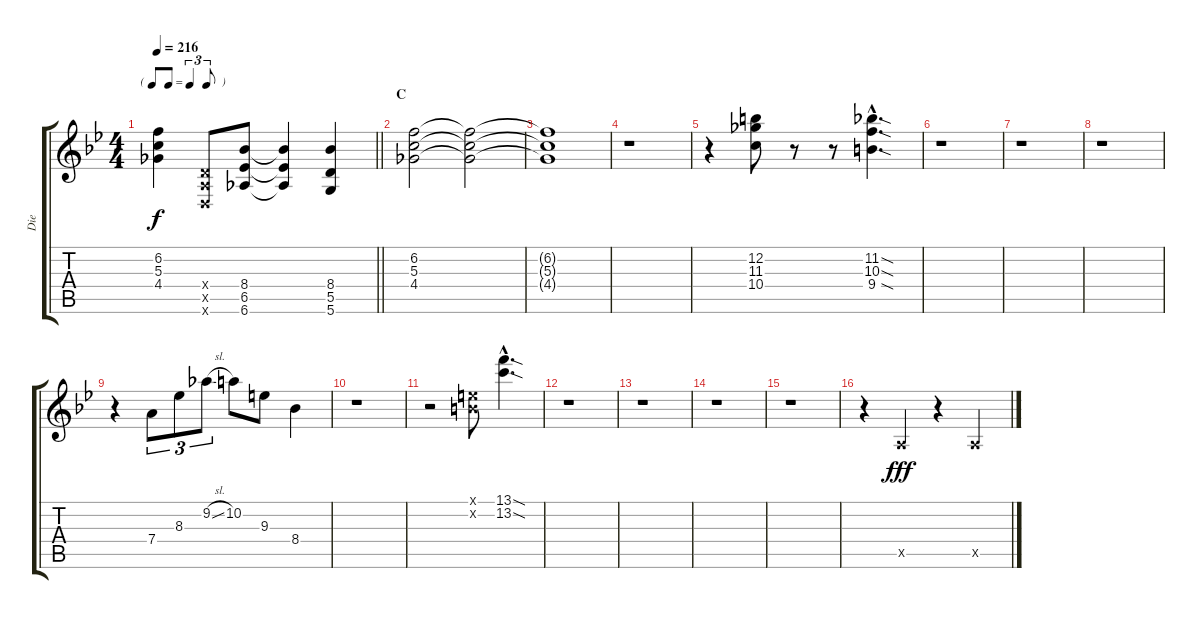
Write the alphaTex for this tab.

\track ("Die" "Die") {instrument distortionguitar}
\staff {score tabs}
\tuning (E4 B3 G3 D3 A2 D2) {hide}
\ts (4 4)
\tf triplet8th
\tempo 216
\clef g2
\barLineRight lightlight
\ks bb
(6.2{t} 5.3{t} 4.4{t}).4{dy f} (0.4{x} 0.5{x} 0.6{x}).8 (8.4 6.5 6.6).8 (8.4{t} 6.5{t} 6.6{t}).4 (8.4 5.5 5.6).4 |
\section ("" "C")
(6.2 5.3 4.4).2{volume 10} (6.2{t} 5.3{t} 4.4{t}).2{volume 4} |
(6.2{t} 5.3{t} 4.4{t}).1 |
r.1 |
r.4 (12.2 11.3 10.4).8{volume 10} r.8 r.8 (11.2{sod hac} 10.3{sod hac} 9.4{sod hac}).4{d} |
r.1 |
r.1 |
r.1 |
r.4 7.4.8{tu (3 2)} 8.3.8{tu (3 2)} 9.2{sl}.8{tu (3 2)} 10.2.8 9.3.8 8.4.4 |
r.1 |
r.2 (0.1{x} 0.2{x}).8 (13.1{sod hac} 13.2{sod hac}).4{d} |
r.1 |
r.1 |
r.1 |
r.1 |
r.4{volume 16} 0.5{x}.4{dy fff} r.4 0.5{x}.4
